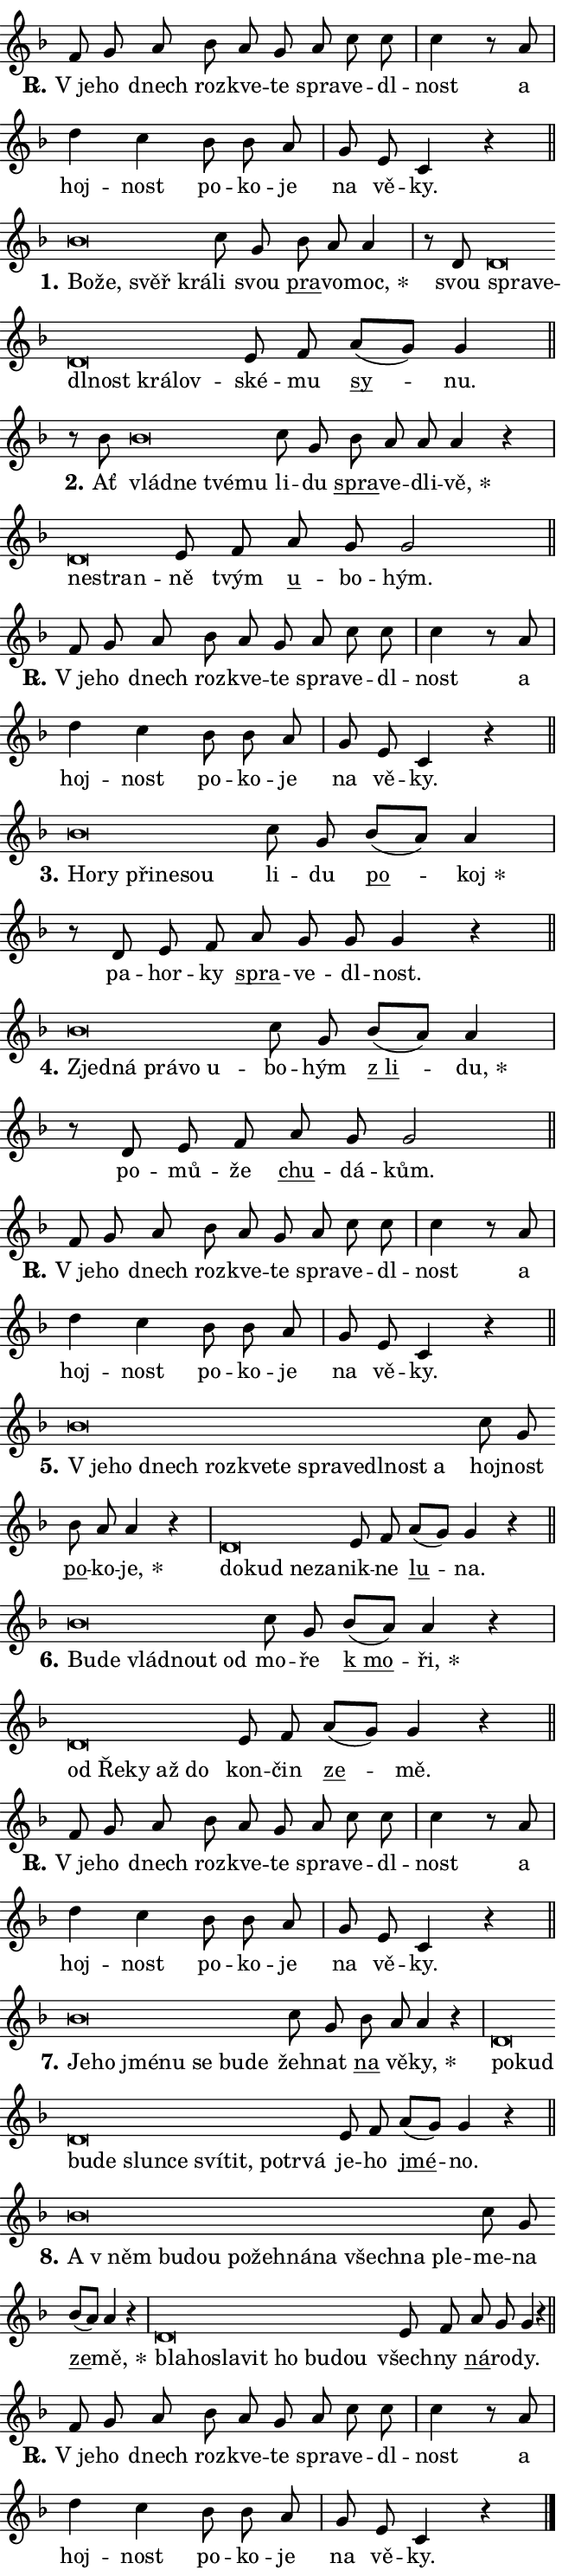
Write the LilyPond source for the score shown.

\version "2.24.0"
\header { tagline = "" }
\paper {
  indent = 0\cm
  top-margin = 0\cm
  right-margin = 0.13\cm % to fit lyric hyphens
  bottom-margin = 0\cm
  left-margin = 0\cm
  paper-width = 11\cm
  page-breaking = #ly:one-page-breaking
  system-system-spacing.basic-distance = #11
  score-system-spacing.basic-distance = #11
  ragged-last = ##f
}


%% Author: Thomas Morley
%% https://lists.gnu.org/archive/html/lilypond-user/2020-05/msg00002.html
#(define (line-position grob)
"Returns position of @var[grob} in current system:
   @code{'start}, if at first time-step
   @code{'end}, if at last time-step
   @code{'middle} otherwise
"
  (let* ((col (ly:item-get-column grob))
         (ln (ly:grob-object col 'left-neighbor))
         (rn (ly:grob-object col 'right-neighbor))
         (col-to-check-left (if (ly:grob? ln) ln col))
         (col-to-check-right (if (ly:grob? rn) rn col))
         (break-dir-left
           (and
             (ly:grob-property col-to-check-left 'non-musical #f)
             (ly:item-break-dir col-to-check-left)))
         (break-dir-right
           (and
             (ly:grob-property col-to-check-right 'non-musical #f)
             (ly:item-break-dir col-to-check-right))))
        (cond ((eqv? 1 break-dir-left) 'start)
              ((eqv? -1 break-dir-right) 'end)
              (else 'middle))))

#(define (tranparent-at-line-position vctor)
  (lambda (grob)
  "Relying on @code{line-position} select the relevant enry from @var{vctor}.
Used to determine transparency,"
    (case (line-position grob)
      ((end) (not (vector-ref vctor 0)))
      ((middle) (not (vector-ref vctor 1)))
      ((start) (not (vector-ref vctor 2))))))

noteHeadBreakVisibility =
#(define-music-function (break-visibility)(vector?)
"Makes @code{NoteHead}s transparent relying on @var{break-visibility}"
#{
  \override NoteHead.transparent =
    #(tranparent-at-line-position break-visibility)
#})

#(define delete-ledgers-for-transparent-note-heads
  (lambda (grob)
    "Reads whether a @code{NoteHead} is transparent.
If so this @code{NoteHead} is removed from @code{'note-heads} from
@var{grob}, which is supposed to be @code{LedgerLineSpanner}.
As a result ledgers are not printed for this @code{NoteHead}"
    (let* ((nhds-array (ly:grob-object grob 'note-heads))
           (nhds-list
             (if (ly:grob-array? nhds-array)
                 (ly:grob-array->list nhds-array)
                 '()))
           ;; Relies on the transparent-property being done before
           ;; Staff.LedgerLineSpanner.after-line-breaking is executed.
           ;; This is fragile ...
           (to-keep
             (remove
               (lambda (nhd)
                 (ly:grob-property nhd 'transparent #f))
               nhds-list)))
      ;; TODO find a better method to iterate over grob-arrays, similiar
      ;; to filter/remove etc for lists
      ;; For now rebuilt from scratch
      (set! (ly:grob-object grob 'note-heads)  '())
      (for-each
        (lambda (nhd)
          (ly:pointer-group-interface::add-grob grob 'note-heads nhd))
        to-keep))))

squashNotes = {
  \override NoteHead.X-extent = #'(-0.2 . 0.2)
  \override NoteHead.Y-extent = #'(-0.75 . 0)
  \override NoteHead.stencil =
    #(lambda (grob)
       (let ((pos (ly:grob-property grob 'staff-position)))
         (begin
           (if (< pos -7) (display "ERROR: Lower brevis then expected\n") (display ""))
           (if (<= pos -6) ly:text-interface::print ly:note-head::print))))
}
unSquashNotes = {
  \revert NoteHead.X-extent
  \revert NoteHead.Y-extent
  \revert NoteHead.stencil
}

hideNotes = \noteHeadBreakVisibility #begin-of-line-visible
unHideNotes = \noteHeadBreakVisibility #all-visible

% work-around for resetting accidentals
% https://lilypond.org/doc/v2.23/Documentation/notation/displaying-rhythms#unmetered-music
cadenzaMeasure = {
  \cadenzaOff
  \partial 1024 s1024
  \cadenzaOn
}

#(define-markup-command (accent layout props text) (markup?)
  "Underline accented syllable"
  (interpret-markup layout props
    #{\markup \override #'(offset . 4.3) \underline { #text }#}))

responsum = \markup \concat {
  "R" \hspace #-1.05 \path #0.1 #'((moveto 0 0.07) (lineto 0.9 0.8)) \hspace #0.05 "."
}

spaceSize = #0.6828661417322834 % exact space size for TeX Gyre Schola

\layout {
  \context {
    \Staff
    \remove "Time_signature_engraver"
    \override LedgerLineSpanner.after-line-breaking = #delete-ledgers-for-transparent-note-heads
  }
  \context {
    \Lyrics {
      \override LyricSpace.minimum-distance = \spaceSize
      \override LyricText.font-name = #"TeX Gyre Schola"
      \override LyricText.font-size = 1
      \override StanzaNumber.font-name = #"TeX Gyre Schola Bold"
      \override StanzaNumber.font-size = 1
    }
  }
  \context {
    \Score 
    \override NoteHead.text =
      #(lambda (grob) 
        (let ((pos (ly:grob-property grob 'staff-position)))
          #{\markup {
            \combine
              \halign #-0.55 \raise #(if (= pos -6) 0 0.5) \override #'(thickness . 2) \draw-line #'(3.2 . 0)
              \musicglyph "noteheads.sM1"
          }#}))
  }
}

% magnetic-lyrics.ily
%
%   written by
%     Jean Abou Samra <jean@abou-samra.fr>
%     Werner Lemberg <wl@gnu.org>
%
%   adapted by
%     Jiri Hon <jiri.hon@gmail.com>
%
% Version 2022-Apr-15

% https://www.mail-archive.com/lilypond-user@gnu.org/msg149350.html

#(define (Left_hyphen_pointer_engraver context)
   "Collect syllable-hyphen-syllable occurrences in lyrics and store
them in properties.  This engraver only looks to the left.  For
example, if the lyrics input is @code{foo -- bar}, it does the
following.

@itemize @bullet
@item
Set the @code{text} property of the @code{LyricHyphen} grob between
@q{foo} and @q{bar} to @code{foo}.

@item
Set the @code{left-hyphen} property of the @code{LyricText} grob with
text @q{foo} to the @code{LyricHyphen} grob between @q{foo} and
@q{bar}.
@end itemize

Use this auxiliary engraver in combination with the
@code{lyric-@/text::@/apply-@/magnetic-@/offset!} hook."
   (let ((hyphen #f)
         (text #f))
     (make-engraver
      (acknowledgers
       ((lyric-syllable-interface engraver grob source-engraver)
        (set! text grob)))
      (end-acknowledgers
       ((lyric-hyphen-interface engraver grob source-engraver)
        ;(when (not (grob::has-interface grob 'lyric-space-interface))
          (set! hyphen grob)));)
      ((stop-translation-timestep engraver)
       (when (and text hyphen)
         (ly:grob-set-object! text 'left-hyphen hyphen))
       (set! text #f)
       (set! hyphen #f)))))

#(define (lyric-text::apply-magnetic-offset! grob)
   "If the space between two syllables is less than the value in
property @code{LyricText@/.details@/.squash-threshold}, move the right
syllable to the left so that it gets concatenated with the left
syllable.

Use this function as a hook for
@code{LyricText@/.after-@/line-@/breaking} if the
@code{Left_@/hyphen_@/pointer_@/engraver} is active."
   (let ((hyphen (ly:grob-object grob 'left-hyphen #f)))
     (when hyphen
       (let ((left-text (ly:spanner-bound hyphen LEFT)))
         (when (grob::has-interface left-text 'lyric-syllable-interface)
           (let* ((common (ly:grob-common-refpoint grob left-text X))
                  (this-x-ext (ly:grob-extent grob common X))
                  (left-x-ext
                   (begin
                     ;; Trigger magnetism for left-text.
                     (ly:grob-property left-text 'after-line-breaking)
                     (ly:grob-extent left-text common X)))
                  ;; `delta` is the gap width between two syllables.
                  (delta (- (interval-start this-x-ext)
                            (interval-end left-x-ext)))
                  (details (ly:grob-property grob 'details))
                  (threshold (assoc-get 'squash-threshold details 0.2)))
             (when (< delta threshold)
               (let* (;; We have to manipulate the input text so that
                      ;; ligatures crossing syllable boundaries are not
                      ;; disabled.  For languages based on the Latin
                      ;; script this is essentially a beautification.
                      ;; However, for non-Western scripts it can be a
                      ;; necessity.
                      (lt (ly:grob-property left-text 'text))
                      (rt (ly:grob-property grob 'text))
                      (is-space (grob::has-interface hyphen 'lyric-space-interface))
                      (space (if is-space " " ""))
                      (extra-delta (if is-space spaceSize 0))
                      ;; Append new syllable.
                      (ltrt-space (if (and (string? lt) (string? rt))
                                (string-append lt space rt)
                                (make-concat-markup (list lt space rt))))
                      ;; Right-align `ltrt` to the right side.
                      (ltrt-space-markup (grob-interpret-markup
                               grob
                               (make-translate-markup
                                (cons (interval-length this-x-ext) 0)
                                (make-right-align-markup ltrt-space)))))
                 (begin
                   ;; Don't print `left-text`.
                   (ly:grob-set-property! left-text 'stencil #f)
                   ;; Set text and stencil (which holds all collected
                   ;; syllables so far) and shift it to the left.
                   (ly:grob-set-property! grob 'text ltrt-space)
                   (ly:grob-set-property! grob 'stencil ltrt-space-markup)
                   (ly:grob-translate-axis! grob (- (- delta extra-delta)) X))))))))))


#(define (lyric-hyphen::displace-bounds-first grob)
   ;; Make very sure this callback isn't triggered too early.
   (let ((left (ly:spanner-bound grob LEFT))
         (right (ly:spanner-bound grob RIGHT)))
     (ly:grob-property left 'after-line-breaking)
     (ly:grob-property right 'after-line-breaking)
     (ly:lyric-hyphen::print grob)))

squashThreshold = #0.4

\layout {
  \context {
    \Lyrics
    \consists #Left_hyphen_pointer_engraver
    \override LyricText.after-line-breaking =
      #lyric-text::apply-magnetic-offset!
    \override LyricHyphen.stencil = #lyric-hyphen::displace-bounds-first
    \override LyricText.details.squash-threshold = \squashThreshold
    \override LyricHyphen.minimum-distance = 0
    \override LyricHyphen.minimum-length = \squashThreshold
  }
}

squashText = \override LyricText.details.squash-threshold = 9999
unSquashText = \override LyricText.details.squash-threshold = \squashThreshold

leftText = \override LyricText.self-alignment-X = #LEFT
unLeftText = \revert LyricText.self-alignment-X

starOffset = #(lambda (grob) 
                (let ((x_offset (ly:self-alignment-interface::aligned-on-x-parent grob)))
                  (if (= x_offset 0) 0 (+ x_offset 1.2))))

star = #(define-music-function (syllable)(string?)
"Append star separator at the end of a syllable"
#{
  \once \override LyricText.X-offset = #starOffset
  \lyricmode { \markup {
    #syllable
    \override #'((font-name . "TeX Gyre Schola Bold")) \hspace #0.2 \lower #0.65 \larger "*"
  } }
#})

starAccent = #(define-music-function (syllable)(string?)
"Append star separator at the end of a syllable and make accent"
#{
  \once \override LyricText.X-offset = #starOffset
  \lyricmode { \markup {
    \accent #syllable
    \override #'((font-name . "TeX Gyre Schola Bold")) \hspace #0.2 \lower #0.65 \larger "*"
  } }
#})

breath = #(define-music-function (syllable)(string?)
"Append breathing indicator at the end of a syllable"
#{
  \lyricmode { \markup { #syllable "+" } }
#})

optionalBreath = #(define-music-function (syllable)(string?)
"Append optional breathing indicator at the end of a syllable"
#{
  \lyricmode { \markup { #syllable "(+)" } }
#})


\score {
    <<
        \new Voice = "melody" { \cadenzaOn \key f \major \relative { f'8 g a bes a g \bar "" a c c \cadenzaMeasure \bar "|" c4 r8 a \cadenzaMeasure \bar "|" d4 c \bar "" bes8 bes a \cadenzaMeasure \bar "|" g e c4 r \cadenzaMeasure \bar "||" \break } }
        \new Lyrics \lyricsto "melody" { \lyricmode { \set stanza = \responsum
"V je" -- ho dnech roz -- kve -- te spra -- ve -- dl -- nost a hoj -- nost po -- ko -- je na vě -- ky. } }
    >>
    \layout {}
}

\score {
    <<
        \new Voice = "melody" { \cadenzaOn \key f \major \relative { \squashNotes bes'\breve*1/16 \hideNotes \breve*1/16 \bar "" \breve*1/16 \breve*1/16 \bar "" \unHideNotes \unSquashNotes c8 g \bar "" bes a a4 \cadenzaMeasure \bar "|" r8 d, \squashNotes d\breve*1/16 \hideNotes \breve*1/16 \bar "" \breve*1/16 \bar "" \breve*1/16 \bar "" \breve*1/16 \breve*1/16 \bar "" \unHideNotes \unSquashNotes e8 f \bar "" a[( g)] g4 \cadenzaMeasure \bar "||" \break } }
        \new Lyrics \lyricsto "melody" { \lyricmode { \set stanza = "1."
\leftText Bo -- \squashText že, svěř krá -- \unLeftText \unSquashText li svou \markup \accent pra -- vo -- \star moc, svou \leftText spra -- \squashText ve -- dl -- nost krá -- lov -- \unLeftText \unSquashText ské -- mu \markup \accent sy -- nu. } }
    >>
    \layout {}
}

\score {
    <<
        \new Voice = "melody" { \cadenzaOn \key f \major \relative { r8 bes' \squashNotes bes\breve*1/16 \hideNotes \breve*1/16 \bar "" \breve*1/16 \breve*1/16 \bar "" \unHideNotes \unSquashNotes c8 g \bar "" bes a a a4 r \cadenzaMeasure \bar "|" \squashNotes d,\breve*1/16 \hideNotes \breve*1/16 \bar "" \unHideNotes \unSquashNotes e8 f \bar "" a g g2 \cadenzaMeasure \bar "||" \break } }
        \new Lyrics \lyricsto "melody" { \lyricmode { \set stanza = "2."
Ať \leftText vlád -- \squashText ne tvé -- mu \unLeftText \unSquashText li -- du \markup \accent spra -- ve -- dli -- \star vě, \leftText ne -- \squashText stran -- \unLeftText \unSquashText ně tvým \markup \accent u -- bo -- hým. } }
    >>
    \layout {}
}

\score {
    <<
        \new Voice = "melody" { \cadenzaOn \key f \major \relative { f'8 g a bes a g \bar "" a c c \cadenzaMeasure \bar "|" c4 r8 a \cadenzaMeasure \bar "|" d4 c \bar "" bes8 bes a \cadenzaMeasure \bar "|" g e c4 r \cadenzaMeasure \bar "||" \break } }
        \new Lyrics \lyricsto "melody" { \lyricmode { \set stanza = \responsum
"V je" -- ho dnech roz -- kve -- te spra -- ve -- dl -- nost a hoj -- nost po -- ko -- je na vě -- ky. } }
    >>
    \layout {}
}

\score {
    <<
        \new Voice = "melody" { \cadenzaOn \key f \major \relative { \squashNotes bes'\breve*1/16 \hideNotes \breve*1/16 \bar "" \breve*1/16 \bar "" \breve*1/16 \breve*1/16 \bar "" \unHideNotes \unSquashNotes c8 g \bar "" bes[( a)] a4 \cadenzaMeasure \bar "|" r8 d, e8 f \bar "" a g g g4 r \cadenzaMeasure \bar "||" \break } }
        \new Lyrics \lyricsto "melody" { \lyricmode { \set stanza = "3."
\leftText Ho -- \squashText ry při -- ne -- sou \unLeftText \unSquashText li -- du \markup \accent po -- \star koj pa -- hor -- ky \markup \accent spra -- ve -- dl -- nost. } }
    >>
    \layout {}
}

\score {
    <<
        \new Voice = "melody" { \cadenzaOn \key f \major \relative { \squashNotes bes'\breve*1/16 \hideNotes \breve*1/16 \bar "" \breve*1/16 \bar "" \breve*1/16 \breve*1/16 \bar "" \unHideNotes \unSquashNotes c8 g \bar "" bes[( a)] a4 \cadenzaMeasure \bar "|" r8 d, e8 f \bar "" a g g2 \cadenzaMeasure \bar "||" \break } }
        \new Lyrics \lyricsto "melody" { \lyricmode { \set stanza = "4."
\leftText Zjed -- \squashText ná prá -- vo u -- \unLeftText \unSquashText bo -- hým \markup \accent "z li" -- \star du, po -- mů -- že \markup \accent chu -- dá -- kům. } }
    >>
    \layout {}
}

\score {
    <<
        \new Voice = "melody" { \cadenzaOn \key f \major \relative { f'8 g a bes a g \bar "" a c c \cadenzaMeasure \bar "|" c4 r8 a \cadenzaMeasure \bar "|" d4 c \bar "" bes8 bes a \cadenzaMeasure \bar "|" g e c4 r \cadenzaMeasure \bar "||" \break } }
        \new Lyrics \lyricsto "melody" { \lyricmode { \set stanza = \responsum
"V je" -- ho dnech roz -- kve -- te spra -- ve -- dl -- nost a hoj -- nost po -- ko -- je na vě -- ky. } }
    >>
    \layout {}
}

\score {
    <<
        \new Voice = "melody" { \cadenzaOn \key f \major \relative { \squashNotes bes'\breve*1/16 \hideNotes \breve*1/16 \bar "" \breve*1/16 \bar "" \breve*1/16 \bar "" \breve*1/16 \bar "" \breve*1/16 \bar "" \breve*1/16 \bar "" \breve*1/16 \bar "" \breve*1/16 \bar "" \breve*1/16 \breve*1/16 \bar "" \unHideNotes \unSquashNotes c8 g \bar "" bes a a4 r \cadenzaMeasure \bar "|" \squashNotes d,\breve*1/16 \hideNotes \breve*1/16 \bar "" \breve*1/16 \breve*1/16 \bar "" \unHideNotes \unSquashNotes e8 f \bar "" a[( g)] g4 r \cadenzaMeasure \bar "||" \break } }
        \new Lyrics \lyricsto "melody" { \lyricmode { \set stanza = "5."
\leftText "V je" -- \squashText ho dnech roz -- kve -- te spra -- ve -- dl -- nost a \unLeftText \unSquashText hoj -- nost \markup \accent po -- ko -- \star je, \leftText do -- \squashText kud ne -- za -- \unLeftText \unSquashText nik -- ne \markup \accent lu -- na. } }
    >>
    \layout {}
}

\score {
    <<
        \new Voice = "melody" { \cadenzaOn \key f \major \relative { \squashNotes bes'\breve*1/16 \hideNotes \breve*1/16 \bar "" \breve*1/16 \bar "" \breve*1/16 \breve*1/16 \bar "" \unHideNotes \unSquashNotes c8 g \bar "" bes[( a)] a4 r \cadenzaMeasure \bar "|" \squashNotes d,\breve*1/16 \hideNotes \breve*1/16 \bar "" \breve*1/16 \bar "" \breve*1/16 \breve*1/16 \bar "" \unHideNotes \unSquashNotes e8 f \bar "" a[( g)] g4 r \cadenzaMeasure \bar "||" \break } }
        \new Lyrics \lyricsto "melody" { \lyricmode { \set stanza = "6."
\leftText Bu -- \squashText de vlád -- nout od \unLeftText \unSquashText mo -- ře \markup \accent "k mo" -- \star ři, \leftText od \squashText Ře -- ky až do \unLeftText \unSquashText kon -- čin \markup \accent ze -- mě. } }
    >>
    \layout {}
}

\score {
    <<
        \new Voice = "melody" { \cadenzaOn \key f \major \relative { f'8 g a bes a g \bar "" a c c \cadenzaMeasure \bar "|" c4 r8 a \cadenzaMeasure \bar "|" d4 c \bar "" bes8 bes a \cadenzaMeasure \bar "|" g e c4 r \cadenzaMeasure \bar "||" \break } }
        \new Lyrics \lyricsto "melody" { \lyricmode { \set stanza = \responsum
"V je" -- ho dnech roz -- kve -- te spra -- ve -- dl -- nost a hoj -- nost po -- ko -- je na vě -- ky. } }
    >>
    \layout {}
}

\score {
    <<
        \new Voice = "melody" { \cadenzaOn \key f \major \relative { \squashNotes bes'\breve*1/16 \hideNotes \breve*1/16 \bar "" \breve*1/16 \bar "" \breve*1/16 \bar "" \breve*1/16 \bar "" \breve*1/16 \breve*1/16 \bar "" \unHideNotes \unSquashNotes c8 g \bar "" bes a a4 r \cadenzaMeasure \bar "|" \squashNotes d,\breve*1/16 \hideNotes \breve*1/16 \bar "" \breve*1/16 \bar "" \breve*1/16 \bar "" \breve*1/16 \bar "" \breve*1/16 \bar "" \breve*1/16 \bar "" \breve*1/16 \bar "" \breve*1/16 \bar "" \breve*1/16 \breve*1/16 \bar "" \unHideNotes \unSquashNotes e8 f \bar "" a[( g)] g4 r \cadenzaMeasure \bar "||" \break } }
        \new Lyrics \lyricsto "melody" { \lyricmode { \set stanza = "7."
\leftText Je -- \squashText ho jmé -- nu se bu -- de \unLeftText \unSquashText žeh -- nat \markup \accent na vě -- \star ky, \leftText po -- \squashText kud bu -- de slun -- ce sví -- tit, po -- tr -- vá \unLeftText \unSquashText je -- ho \markup \accent jmé -- no. } }
    >>
    \layout {}
}

\score {
    <<
        \new Voice = "melody" { \cadenzaOn \key f \major \relative { \squashNotes bes'\breve*1/16 \hideNotes \breve*1/16 \bar "" \breve*1/16 \bar "" \breve*1/16 \bar "" \breve*1/16 \bar "" \breve*1/16 \bar "" \breve*1/16 \bar "" \breve*1/16 \bar "" \breve*1/16 \bar "" \breve*1/16 \breve*1/16 \bar "" \unHideNotes \unSquashNotes c8 g \bar "" bes[( a)] a4 r \cadenzaMeasure \bar "|" \squashNotes d,\breve*1/16 \hideNotes \breve*1/16 \bar "" \breve*1/16 \bar "" \breve*1/16 \bar "" \breve*1/16 \bar "" \breve*1/16 \breve*1/16 \bar "" \unHideNotes \unSquashNotes e8 f \bar "" a g g4 r \cadenzaMeasure \bar "||" \break } }
        \new Lyrics \lyricsto "melody" { \lyricmode { \set stanza = "8."
\leftText A \squashText "v něm" bu -- dou po -- žeh -- ná -- na všech -- na ple -- \unLeftText \unSquashText me -- na \markup \accent ze -- \star mě, \leftText bla -- \squashText ho -- sla -- vit ho bu -- dou \unLeftText \unSquashText všech -- ny \markup \accent ná -- ro -- dy. } }
    >>
    \layout {}
}

\score {
    <<
        \new Voice = "melody" { \cadenzaOn \key f \major \relative { f'8 g a bes a g \bar "" a c c \cadenzaMeasure \bar "|" c4 r8 a \cadenzaMeasure \bar "|" d4 c \bar "" bes8 bes a \cadenzaMeasure \bar "|" g e c4 r \cadenzaMeasure \bar "||" \break } \bar "|." }
        \new Lyrics \lyricsto "melody" { \lyricmode { \set stanza = \responsum
"V je" -- ho dnech roz -- kve -- te spra -- ve -- dl -- nost a hoj -- nost po -- ko -- je na vě -- ky. } }
    >>
    \layout {}
}
